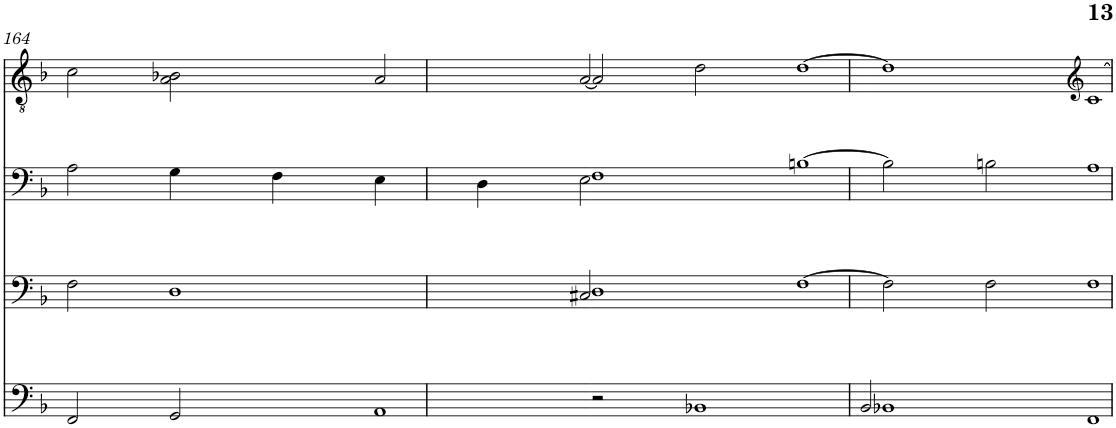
**kern	**kern	**kern	**kern
*part4	*part3	*part2	*part1
*staff4	*staff3	*staff2	*staff1
*I"Voice	*I"Voice	*I"Voice	*I"Voice
*I'V	*I'V	*I'V	*I'V
!!LO:PB:g=z
*clefF4	*clefF4	*clefF4	*clefGv2
*k[b-]	*k[b-]	*k[b-]	*k[b-]
*M2/2	*M2/2	*M2/2	*M2/2
*met(c|)	*met(c|)	*met(c|)	*met(c|)
=164	=164	=164	=164
2FF/	2F\	2A\	2c\]
2ryy	2ryy	2ryy	2ryy
2GG/	1D	4G\	2A\ 2B-X\
.	.	4ryy	.
2ryy	.	4F\	2ryy
.	.	4ryy	.
1AA	1ryy	4E\	2A/
.	.	4ryy	.
.	.	4D\	2ryy
.	.	4ryy	.
2ryy	2C#X/	2E\	[<2A/
=165	=165	=165	=165
2r	1D	1F	2A/]
2ryy	.	.	2ryy
1BB-X	1ryy	1ryy	2d\
.	.	.	2ryy
1ryy	[>1F	[>1Bn	[>1d
2BB-/	2ryy	2ryy	2ryy
=166	=166	=166	=166
1BB-X	2F\]	2B\]	1d]
.	2ryy	2ryy	.
1ryy	2F\	2Bn\	1ryy
.	2ryy	2ryy	.
1FF	1F	1A	1c
=	=	=	=
*-	*-	*-	*-
